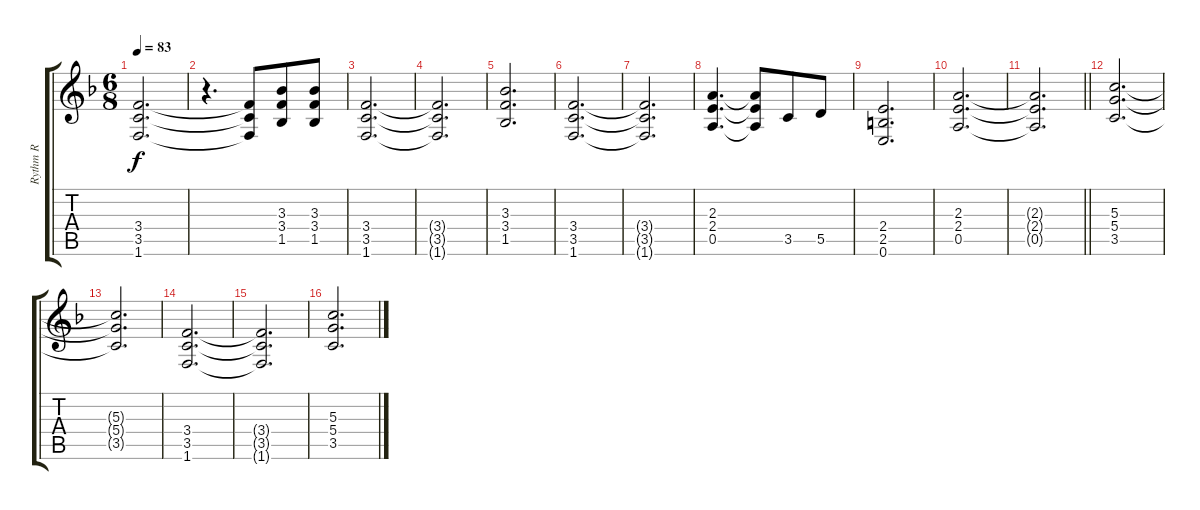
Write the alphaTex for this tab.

\track ("Rythm R" "Rythm R") {instrument distortionguitar}
\staff {score tabs}
\tuning (E4 B3 G3 D3 A2 E2) {hide}
\ts (6 8)
\tempo 83
\clef g2
\ks f
(3.4 3.5 1.6).2{d dy f volume 5} |
r.4{d} (3.4{t} 3.5{t} 1.6{t}).8 (3.3 3.4 1.5).8{volume 12} (3.3 3.4 1.5).8 |
(3.4 3.5 1.6).2{d} |
(3.4{t} 3.5{t} 1.6{t}).2{d} |
(3.3 3.4 1.5).2{d} |
(3.4 3.5 1.6).2{d} |
(3.4{t} 3.5{t} 1.6{t}).2{d} |
(2.3 2.4 0.5).4{d} (2.3{t} 2.4{t} 0.5{t}).8 3.5.8 5.5.8 |
(2.4 2.5 0.6).2{d} |
(2.3 2.4 0.5).2{d} |
\barLineRight lightlight
(2.3{t} 2.4{t} 0.5{t}).2{d} |
(5.3 5.4 3.5).2{d} |
(5.3{t} 5.4{t} 3.5{t}).2{d} |
(3.4 3.5 1.6).2{d} |
(3.4{t} 3.5{t} 1.6{t}).2{d} |
(5.3 5.4 3.5).2{d}
